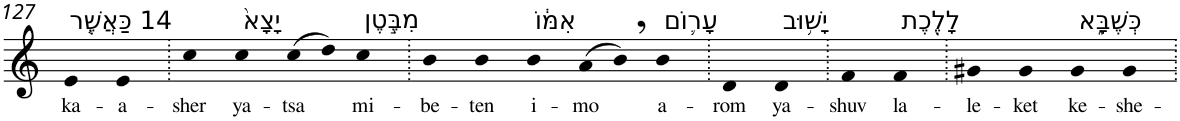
**kern	**text
*part1	*part1
*staff1	*staff1
*I"Piano	*
*I'Pno	*
!!LO:PB:g=z
*clefG2	*
*k[]	*
=127	=127
!LO:TX:a:t=14 כַּאֲשֶׁ֤ר	!
!	!LO:LY:b
4e	ka-
!	!LO:LY:b
4e	-a-
=128.	=128.
!	!LO:LY:b
4cc	-sher
!LO:TX:a:t=יָצָא֙	!
!	!LO:LY:b
4cc	ya-
!	!LO:LY:b
(>8cc	-tsa
8dd)	.
!LO:TX:a:t=מִבֶּ֣טֶן	!
!	!LO:LY:b
4cc	mi-
=129.	=129.
!	!LO:LY:b
4b	-be-
!	!LO:LY:b
4b	-ten
!LO:TX:a:t=אִמּ֔וֹ	!
!	!LO:LY:b
4b	i-
!	!LO:LY:b
(>8a	-mo
8b,)	.
!LO:TX:a:t=עָר֛וֹם	!
!	!LO:LY:b
4b	a-
=130.	=130.
!	!LO:LY:b
4d	-rom
!LO:TX:a:t=יָשׁ֥וּב	!
!	!LO:LY:b
4d	ya-
=131.	=131.
!	!LO:LY:b
4f	-shuv
!LO:TX:a:t=לָלֶ֖כֶת	!
!	!LO:LY:b
4f	la-
=132.	=132.
!	!LO:LY:b
4g#X	-le-
!	!LO:LY:b
4g#	-ket
!LO:TX:a:t=כְּשֶׁבָּ֑א	!
!	!LO:LY:b
4g#	ke-
!	!LO:LY:b
4g#	-she-
=.	=.
*-	*-
